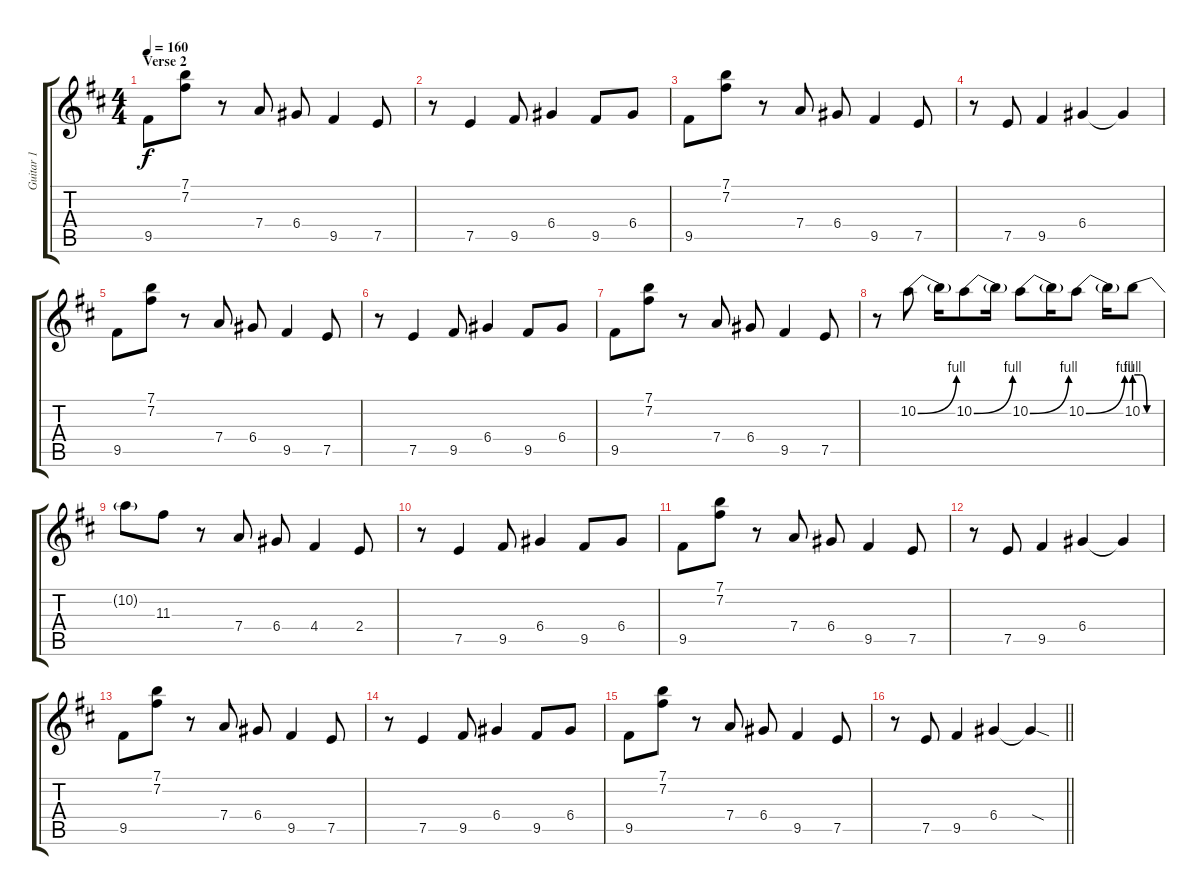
\track ("Guitar 1" "Guitar 1") {instrument overdrivenguitar}
\staff {score tabs}
\tuning (E4 B3 G3 D3 A2 E2) {hide}
\ts (4 4)
\section ("" "Verse 2")
\tempo 160
\clef g2
\ks d
9.5.8{dy f} (7.1 7.2).8 r.8 7.4.8 6.4.8 9.5.4 7.5.8 |
r.8 7.5.4 9.5.8 6.4.4 9.5.8 6.4.8 |
9.5.8 (7.1 7.2).8 r.8 7.4.8 6.4.8 9.5.4 7.5.8 |
r.8 7.5.8 9.5.4 6.4.4 6.4{t}.4 |
9.5.8 (7.1 7.2).8 r.8 7.4.8 6.4.8 9.5.4 7.5.8 |
r.8 7.5.4 9.5.8 6.4.4 9.5.8 6.4.8 |
9.5.8 (7.1 7.2).8 r.8 7.4.8 6.4.8 9.5.4 7.5.8 |
r.8 10.2{be (bend 0 0 60 4)}.8 10.2{t}.16 10.2{be (bend 0 0 60 4)}.8 10.2{t}.16 10.2{be (bend 0 0 60 4)}.8 10.2{t}.16 10.2{be (bend 0 0 60 4)}.8 10.2{t}.16 10.2{be (custom 0 4 15 4 30 0 60 0)}.8 |
10.2{t}.8 11.3.8 r.8 7.4.8 6.4.8 4.4.4 2.4.8 |
r.8 7.5.4 9.5.8 6.4.4 9.5.8 6.4.8 |
9.5.8 (7.1 7.2).8 r.8 7.4.8 6.4.8 9.5.4 7.5.8 |
r.8 7.5.8 9.5.4 6.4.4 6.4{t}.4 |
9.5.8 (7.1 7.2).8 r.8 7.4.8 6.4.8 9.5.4 7.5.8 |
r.8 7.5.4 9.5.8 6.4.4 9.5.8 6.4.8 |
9.5.8 (7.1 7.2).8 r.8 7.4.8 6.4.8 9.5.4 7.5.8 |
\barLineRight lightlight
r.8 7.5.8 9.5.4 6.4.4 6.4{sod t}.4
